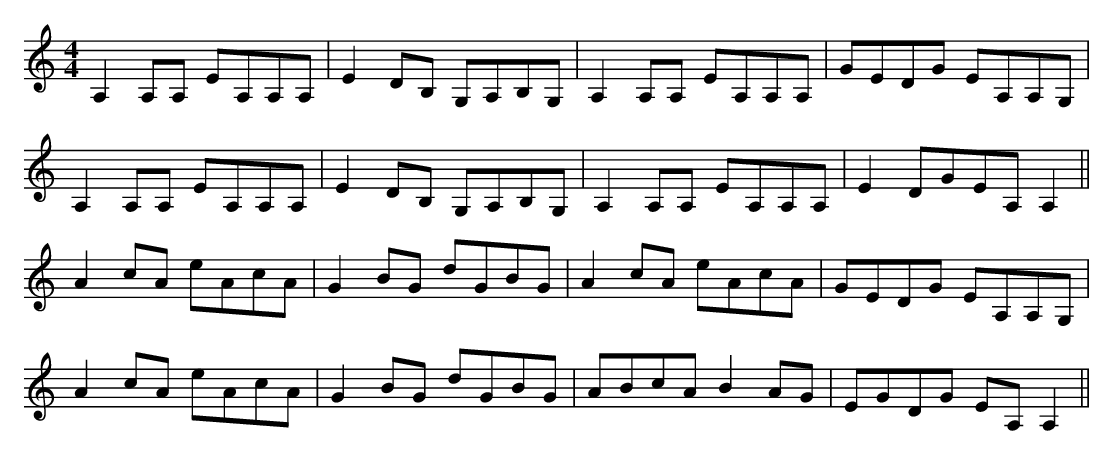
X:1
M:4/4
K:Amin
A,2 A,A, EA,A,A,|E2DB, G,A,B,G,|A,2 A,A, EA,A,A,|GEDG EA,A,G,|
A,2 A,A, EA,A,A,|E2DB, G,A,B,G,|A,2 A,A, EA,A,A,|E2 DGEA, A,2||
A2 cA eAcA|G2 BG dGBG|A2 cA eAcA|GEDG EA,A,G,|
A2 cA eAcA|G2 BG dGBG|ABcA B2 AG| EGDG EA,A,2||
